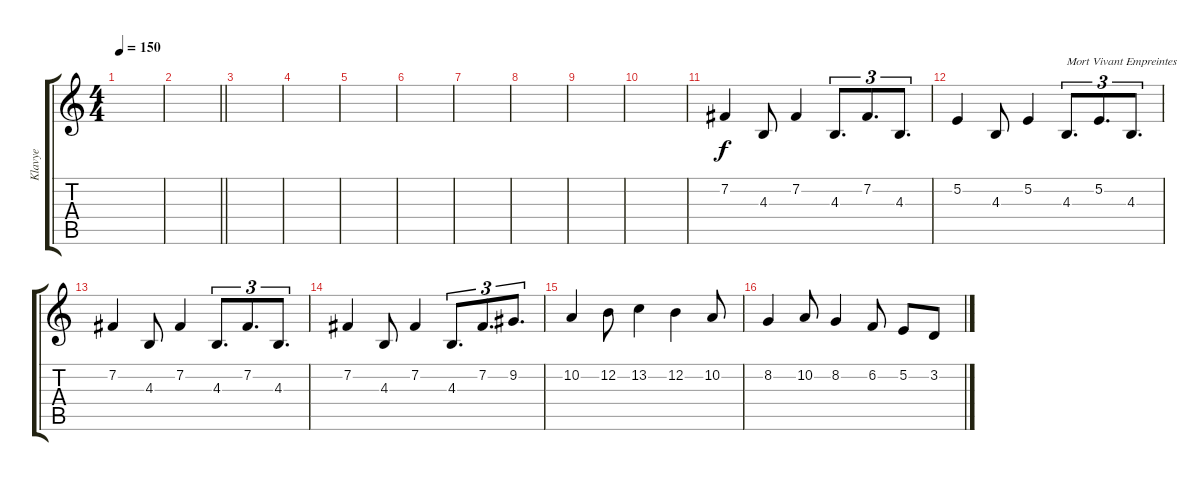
\track ("Klavye" "Klavye") {instrument stringensemble1}
\staff {score tabs}
\tuning (E4 B3 G3 D3 A2 E2) {hide}
\ts (4 4)
\tempo 150
\clef g2
\ks c
|
\barLineRight lightlight
|
|
|
|
|
|
|
|
|
7.2.4 4.3.8 7.2.4 4.3.8{d tu (3 2) beam merge} 7.2.8{d tu (3 2)} 4.3.8{d tu (3 2)} |
5.2.4 4.3.8 5.2.4 4.3.8{d tu (3 2) txt "Mort Vivant Empreintes" beam merge} 5.2.8{d tu (3 2)} 4.3.8{d tu (3 2)} |
7.2.4 4.3.8 7.2.4 4.3.8{d tu (3 2) beam merge} 7.2.8{d tu (3 2)} 4.3.8{d tu (3 2)} |
7.2.4 4.3.8 7.2.4 4.3.8{d tu (3 2) beam merge} 7.2.8{d tu (3 2)} 9.2.8{d tu (3 2)} |
10.2.4 12.2.8 13.2.4 12.2.4 10.2.8 |
8.2.4 10.2.8 8.2.4 6.2.8 5.2.8 3.2.8
